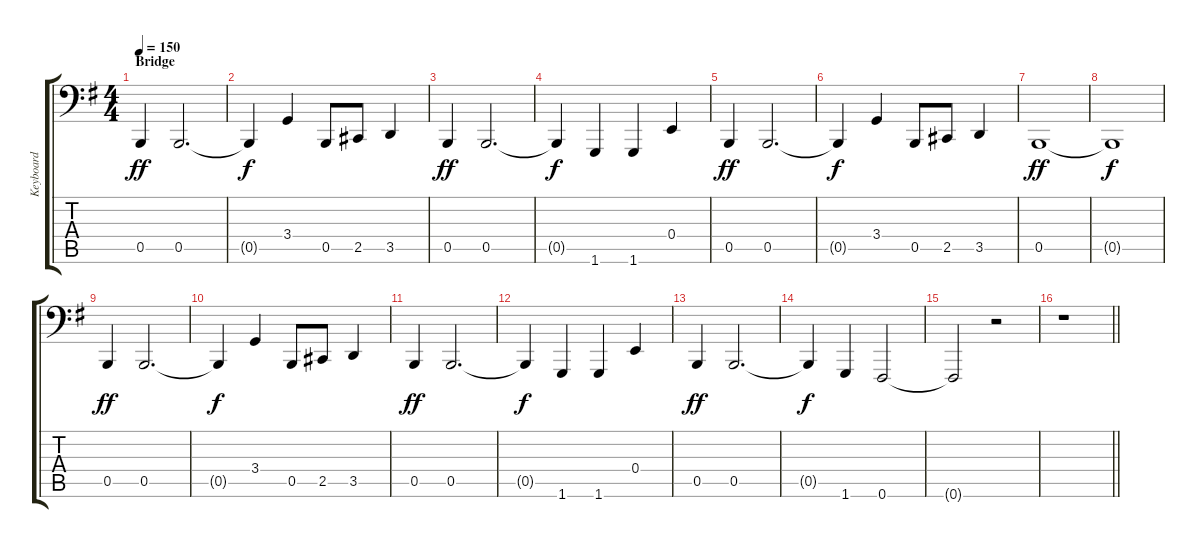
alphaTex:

\track ("Keyboard" "Keyboard") {instrument acousticgrandpiano}
\staff {score tabs}
\tuning (Gb3 Db3 A2 E2 B1 Gb1) {hide}
\ts (4 4)
\section ("" "Bridge")
\tempo 150
\clef f4
\ks g
0.5.4{dy ff} 0.5.2{d} |
0.5{t}.4{dy f} 3.4.4 0.5.8 2.5.8 3.5.4 |
0.5.4{dy ff} 0.5.2{d} |
0.5{t}.4{dy f} 1.6.4 1.6.4 0.4.4 |
0.5.4{dy ff} 0.5.2{d} |
0.5{t}.4{dy f} 3.4.4 0.5.8 2.5.8 3.5.4 |
0.5.1{dy ff} |
0.5{t}.1{dy f} |
0.5.4{dy ff} 0.5.2{d} |
0.5{t}.4{dy f} 3.4.4 0.5.8 2.5.8 3.5.4 |
0.5.4{dy ff} 0.5.2{d} |
0.5{t}.4{dy f} 1.6.4 1.6.4 0.4.4 |
0.5.4{dy ff} 0.5.2{d} |
0.5{t}.4{dy f} 1.6.4 0.6.2 |
0.6{t}.2 r.2 |
\barLineRight lightlight
r.1
